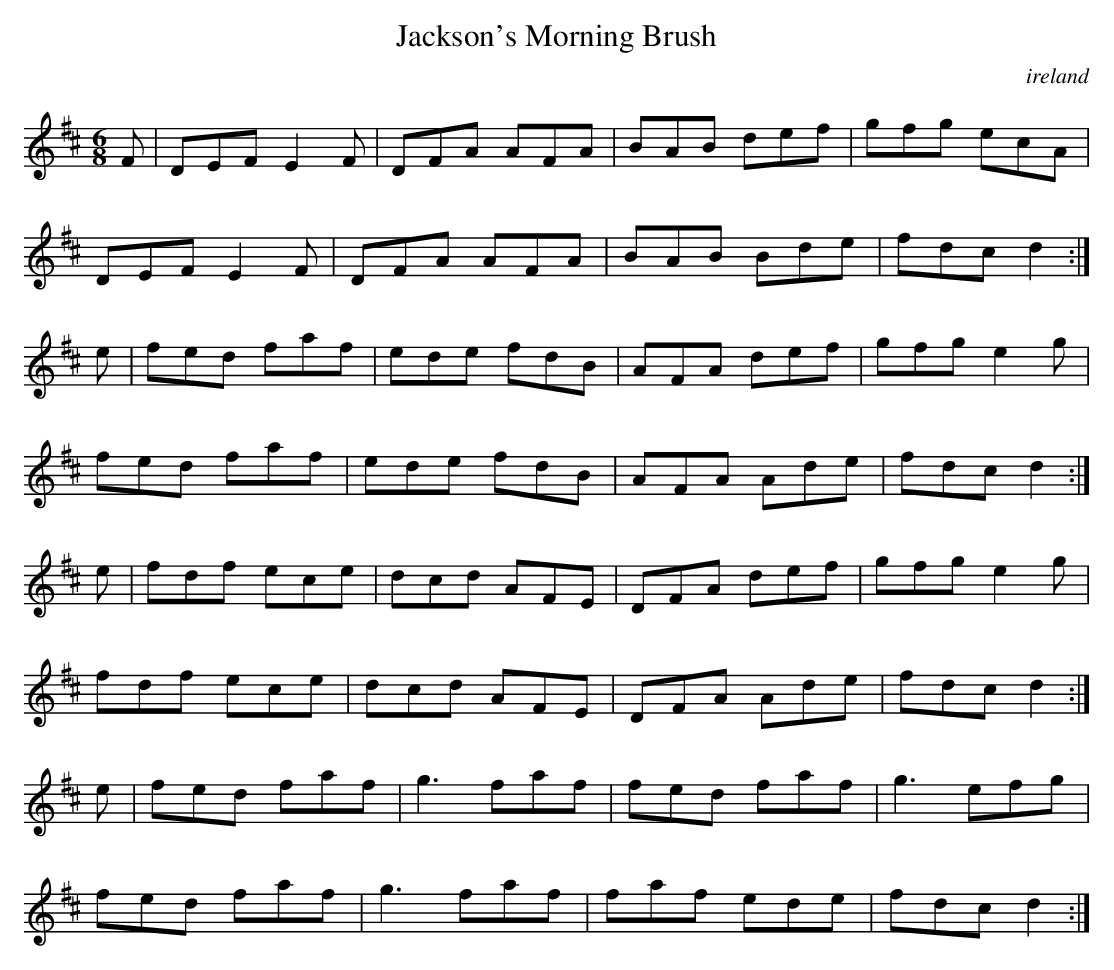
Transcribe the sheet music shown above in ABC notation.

X:1
T:Jackson's Morning Brush
O:ireland
M:6/8
L:1/8
K:D Major
F|DEF E2F|DFA AFA|BAB def|gfg ecA|!
DEF E2F|DFA AFA|BAB Bde|fdc d2:|!
e|fed faf|ede fdB|AFA def|gfg e2g|!
fed faf|ede fdB|AFA Ade|fdc d2:|!
e|fdf ece|dcd AFE|DFA def|gfg e2g|!
fdf ece|dcd AFE|DFA Ade|fdc d2:|!
e|fed faf|g3 faf|fed faf|g3 efg|!
fed faf|g3 faf|faf ede|fdc d2:|!
